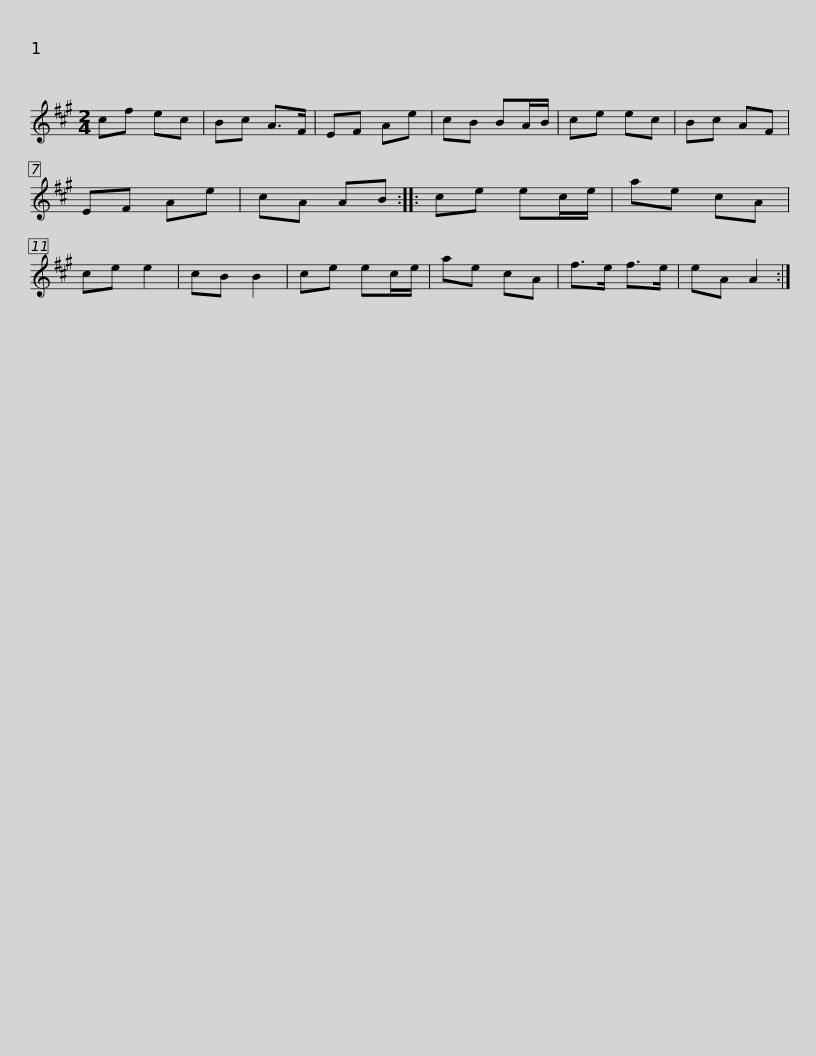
X:1
L:1/8
M:2/4
I:linebreak $
K:A
V:1 treble
V:1
 cf ec | Bc A>F | EF Ae | cB BA/B/ | ce ec | %5
 Bc AF | EF Ae | cA AB :: ce ec/e/ | ae cA |$ %10
 ce e2 | cB B2 | ce ec/e/ | ae cA | f>e f>e | %15
 eA A2 :| %16
